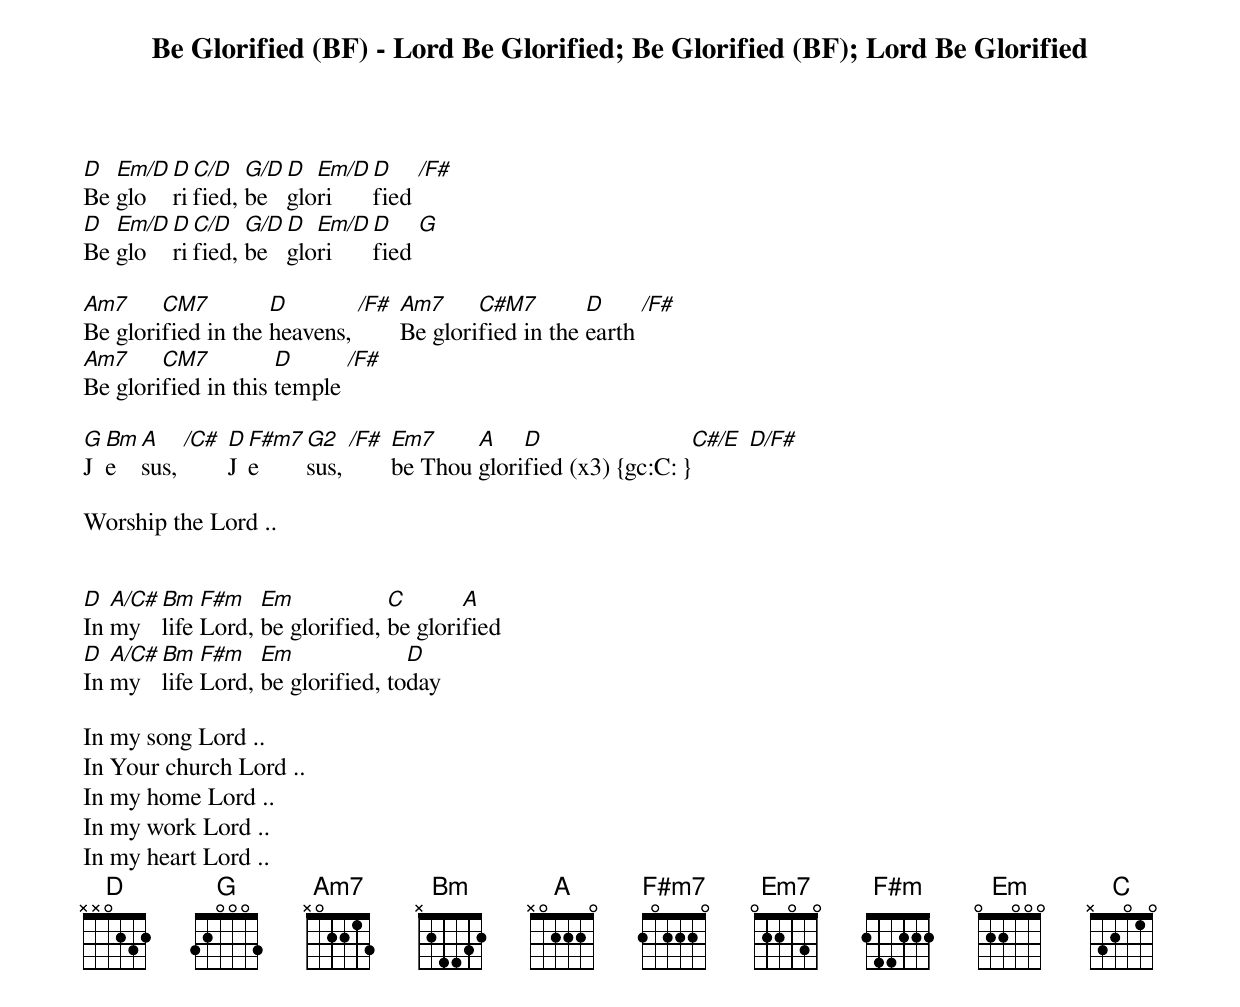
{title: Be Glorified (BF) - Lord Be Glorified}
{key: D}
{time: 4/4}
{title: Be Glorified (BF)}
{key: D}
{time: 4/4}
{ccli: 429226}
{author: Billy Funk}
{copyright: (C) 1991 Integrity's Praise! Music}

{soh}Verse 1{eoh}
[D]Be [Em/D]glo[D]ri[C/D]fied, [G/D]be [D]glo[Em/D]ri[D]fied [/F#]
[D]Be [Em/D]glo[D]ri[C/D]fied, [G/D]be [D]glo[Em/D]ri[D]fied [G]

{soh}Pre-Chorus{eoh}
[Am7]Be glori[CM7]fied in the [D]heavens, [/F#] [Am7]Be glori[C#M7]fied in the [D]earth [/F#]
[Am7]Be glori[CM7]fied in this [D]temple [/F#]

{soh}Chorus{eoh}
[G]J[Bm]e[A]sus, [/C#] [D]J[F#m7]e[G2]sus, [/F#] [Em7]be Thou [A]glori[D]fied (x3) {gc:C: }[C#/E] [D/F#]

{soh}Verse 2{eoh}
Worship the Lord ..

{title: Lord Be Glorified}
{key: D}
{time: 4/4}
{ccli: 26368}
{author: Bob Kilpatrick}
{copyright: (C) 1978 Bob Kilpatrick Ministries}

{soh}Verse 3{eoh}
[D]In [A/C#]my [Bm]life [F#m]Lord, [Em]be glorified, [C]be glori[A]fied
[D]In [A/C#]my [Bm]life [F#m]Lord, [Em]be glorified, to[D]day

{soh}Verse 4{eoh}
In my song Lord ..
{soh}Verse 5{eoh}
In Your church Lord ..
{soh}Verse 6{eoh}
In my home Lord ..
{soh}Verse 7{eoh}
In my work Lord ..
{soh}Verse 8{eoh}
In my heart Lord ..
